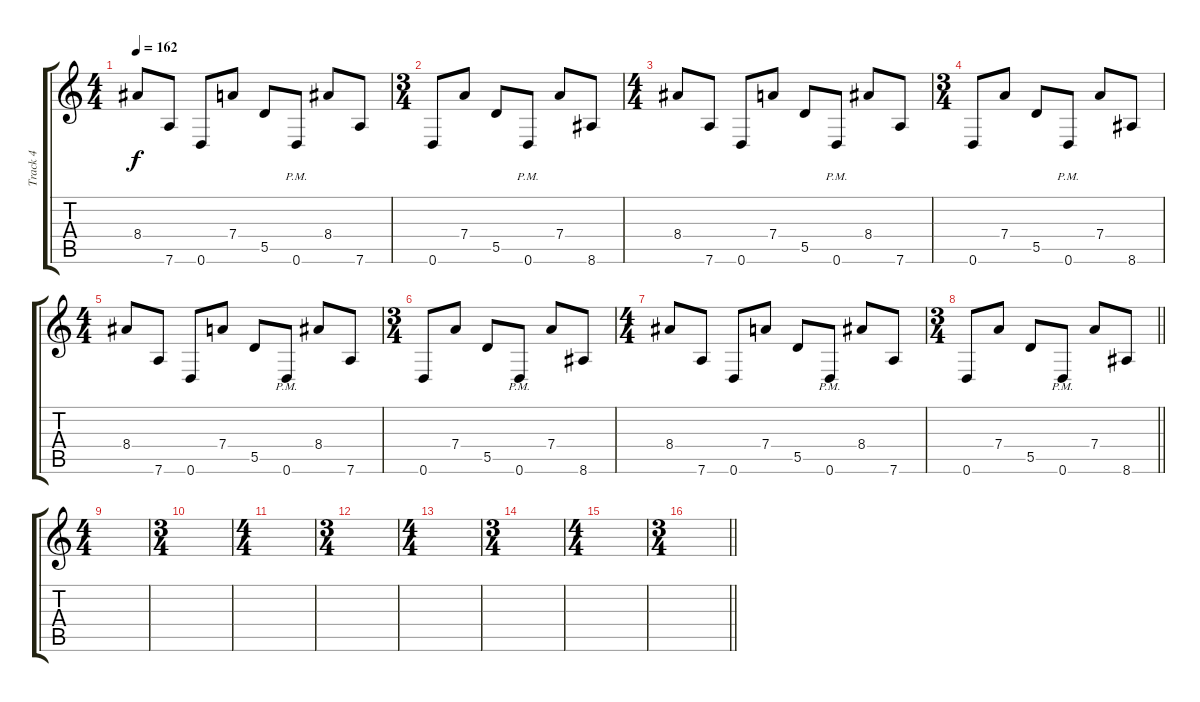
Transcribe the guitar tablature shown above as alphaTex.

\track ("Track 4" "Track 4") {instrument distortionguitar}
\staff {score tabs}
\tuning (E4 B3 G3 D3 A2 D2) {hide}
\ts (4 4)
\section ("" "")
\tempo 162
\clef g2
\ks c
8.4.8{dy f} 7.6.8 0.6.8 7.4.8 5.5.8 0.6{pm}.8 8.4.8 7.6.8 |
\ts (3 4)
0.6.8 7.4.8 5.5.8 0.6{pm}.8 7.4.8 8.6.8 |
\ts (4 4)
8.4.8 7.6.8 0.6.8 7.4.8 5.5.8 0.6{pm}.8 8.4.8 7.6.8 |
\ts (3 4)
0.6.8 7.4.8 5.5.8 0.6{pm}.8 7.4.8 8.6.8 |
\ts (4 4)
8.4.8 7.6.8 0.6.8 7.4.8 5.5.8 0.6{pm}.8 8.4.8 7.6.8 |
\ts (3 4)
0.6.8 7.4.8 5.5.8 0.6{pm}.8 7.4.8 8.6.8 |
\ts (4 4)
8.4.8 7.6.8 0.6.8 7.4.8 5.5.8 0.6{pm}.8 8.4.8 7.6.8 |
\ts (3 4)
\barLineRight lightlight
0.6.8 7.4.8 5.5.8 0.6{pm}.8 7.4.8 8.6.8 |
\ts (4 4)
\section ("" "")
|
\ts (3 4)
|
\ts (4 4)
|
\ts (3 4)
|
\ts (4 4)
|
\ts (3 4)
|
\ts (4 4)
|
\ts (3 4)
\barLineRight lightlight
